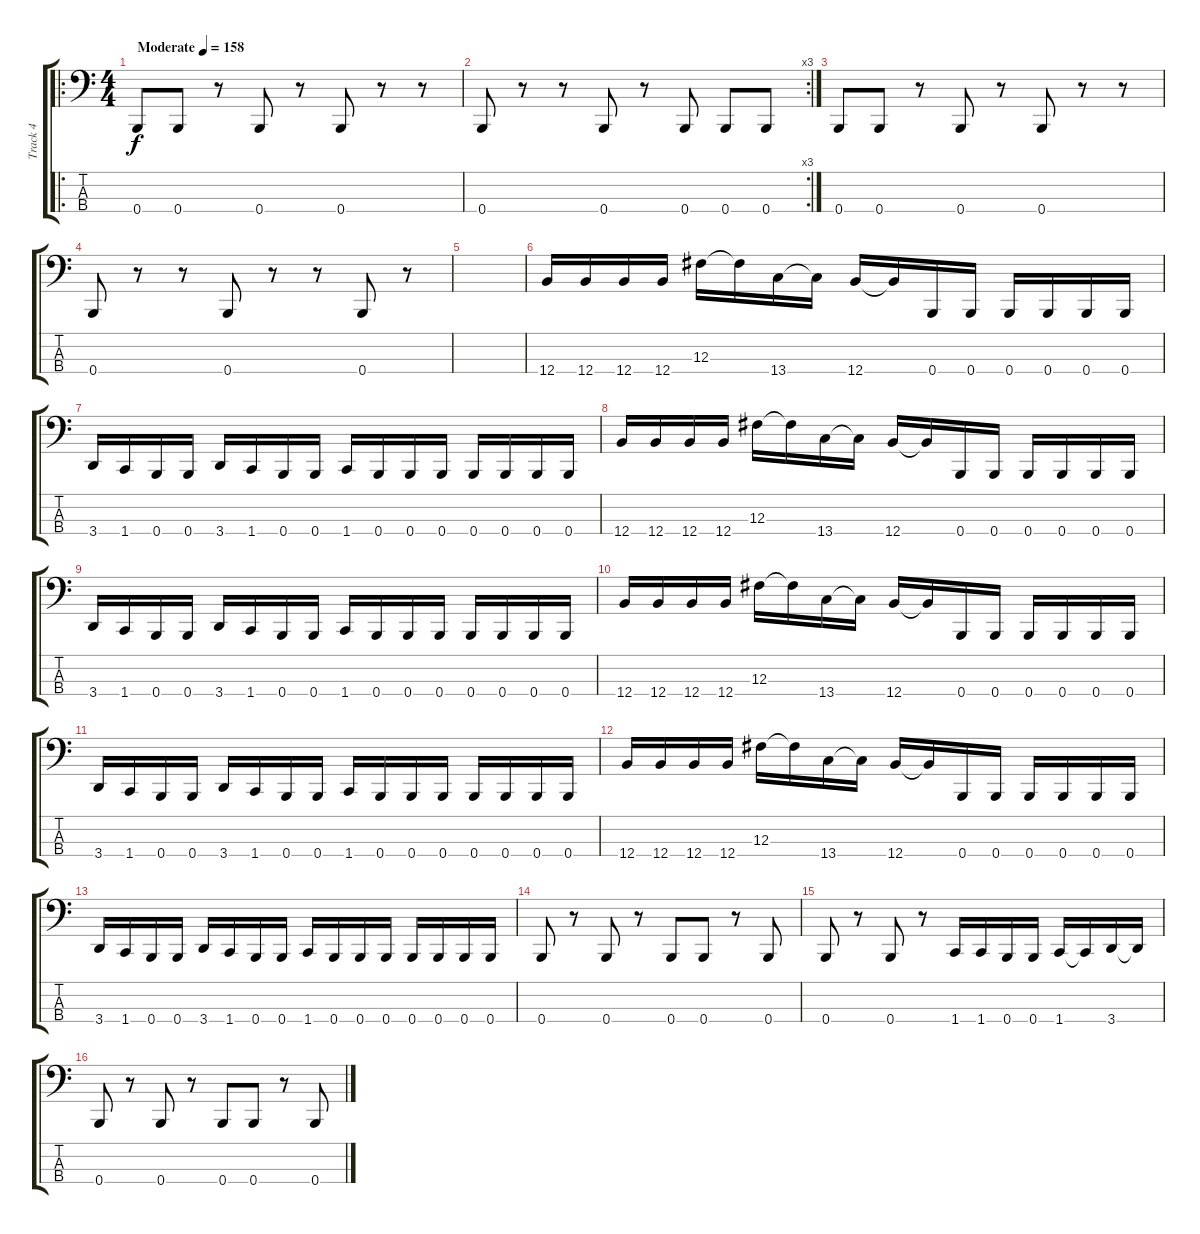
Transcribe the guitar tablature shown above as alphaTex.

\track ("Track 4" "Track 4") {instrument electricbassfinger}
\staff {score tabs}
\tuning (E2 B1 Gb1 B0) {hide}
\ro
\ts (4 4)
\tempo (158 "Moderate")
\clef f4
\ks c
0.4.8{dy f instrument electricbassfinger} 0.4.8 r.8 0.4.8 r.8 0.4.8 r.8 r.8 |
\rc 3
0.4.8 r.8 r.8 0.4.8 r.8 0.4.8 0.4.8 0.4.8 |
0.4.8 0.4.8 r.8 0.4.8 r.8 0.4.8 r.8 r.8 |
0.4.8 r.8 r.8 0.4.8 r.8 r.8 0.4.8 r.8 |
|
12.4.16 12.4.16 12.4.16 12.4.16 12.3.16 12.3{t}.16 13.4.16 13.4{t}.16 12.4.16 12.4{t}.16 0.4.16 0.4.16 0.4.16 0.4.16 0.4.16 0.4.16 |
3.4.16 1.4.16 0.4.16 0.4.16 3.4.16 1.4.16 0.4.16 0.4.16 1.4.16 0.4.16 0.4.16 0.4.16 0.4.16 0.4.16 0.4.16 0.4.16 |
12.4.16 12.4.16 12.4.16 12.4.16 12.3.16 12.3{t}.16 13.4.16 13.4{t}.16 12.4.16 12.4{t}.16 0.4.16 0.4.16 0.4.16 0.4.16 0.4.16 0.4.16 |
3.4.16 1.4.16 0.4.16 0.4.16 3.4.16 1.4.16 0.4.16 0.4.16 1.4.16 0.4.16 0.4.16 0.4.16 0.4.16 0.4.16 0.4.16 0.4.16 |
12.4.16 12.4.16 12.4.16 12.4.16 12.3.16 12.3{t}.16 13.4.16 13.4{t}.16 12.4.16 12.4{t}.16 0.4.16 0.4.16 0.4.16 0.4.16 0.4.16 0.4.16 |
3.4.16 1.4.16 0.4.16 0.4.16 3.4.16 1.4.16 0.4.16 0.4.16 1.4.16 0.4.16 0.4.16 0.4.16 0.4.16 0.4.16 0.4.16 0.4.16 |
12.4.16 12.4.16 12.4.16 12.4.16 12.3.16 12.3{t}.16 13.4.16 13.4{t}.16 12.4.16 12.4{t}.16 0.4.16 0.4.16 0.4.16 0.4.16 0.4.16 0.4.16 |
3.4.16 1.4.16 0.4.16 0.4.16 3.4.16 1.4.16 0.4.16 0.4.16 1.4.16 0.4.16 0.4.16 0.4.16 0.4.16 0.4.16 0.4.16 0.4.16 |
0.4.8 r.8 0.4.8 r.8 0.4.8 0.4.8 r.8 0.4.8 |
0.4.8 r.8 0.4.8 r.8 1.4.16 1.4.16 0.4.16 0.4.16 1.4.16 1.4{t}.16 3.4.16 3.4{t}.16 |
0.4.8 r.8 0.4.8 r.8 0.4.8 0.4.8 r.8 0.4.8
